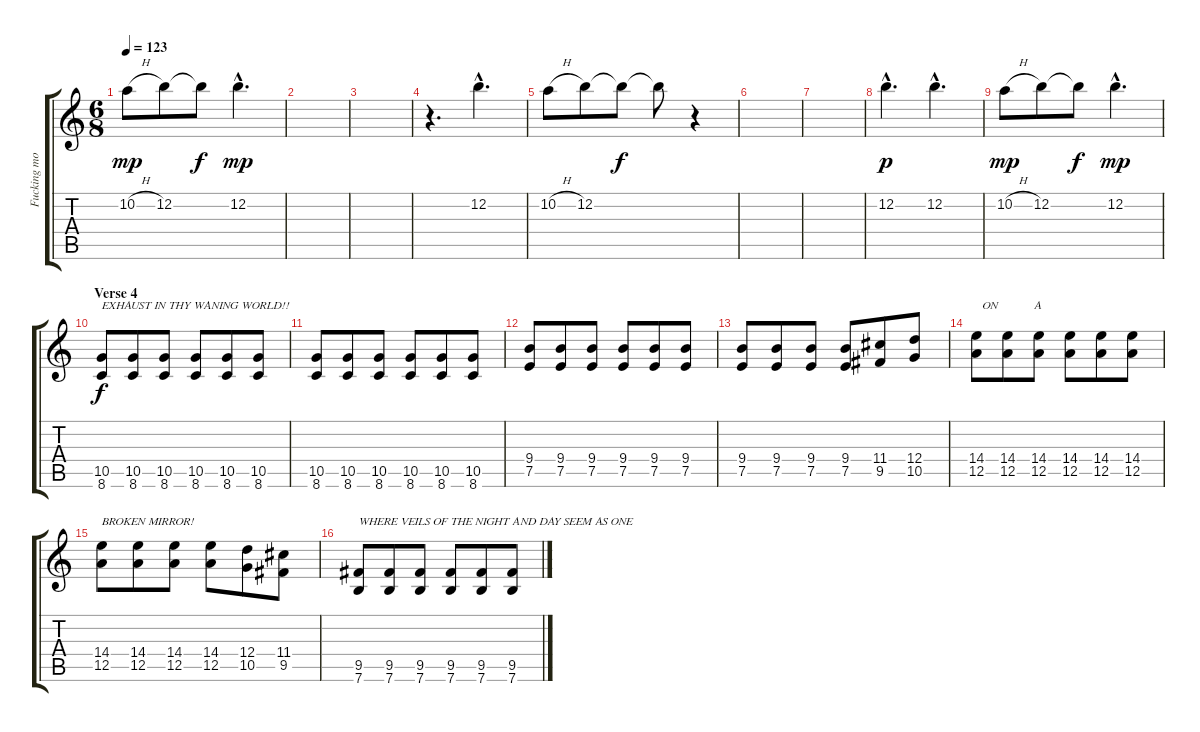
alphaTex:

\track ("Fucking morten!! GOD!!" "Fucking mo") {instrument distortionguitar}
\staff {score tabs}
\tuning (E4 B3 G3 D3 A2 E2) {hide}
\ts (6 8)
\tempo 123
\clef g2
\ks c
10.2{h}.8{dy mp} 12.2.8 12.2{t}.8{dy f} 12.2{hac}.4{d dy mp} |
|
|
r.4{d} 12.2{hac}.4{d} |
10.2{h}.8 12.2.8 12.2{t}.8{dy f} 12.2{t}.8 r.4 |
|
|
12.2{hac}.4{d dy p} 12.2{hac}.4{d} |
10.2{h}.8{dy mp} 12.2.8 12.2{t}.8{dy f} 12.2{hac}.4{d dy mp} |
\section ("" "Verse 4 ")
(10.5 8.6).8{txt "EXHAUST IN THY WANING WORLD!!" dy f volume 13 instrument distortionguitar} (10.5 8.6).8 (10.5 8.6).8 (10.5 8.6).8 (10.5 8.6).8 (10.5 8.6).8 |
(10.5 8.6).8 (10.5 8.6).8 (10.5 8.6).8 (10.5 8.6).8 (10.5 8.6).8 (10.5 8.6).8 |
(9.4 7.5).8 (9.4 7.5).8 (9.4 7.5).8 (9.4 7.5).8 (9.4 7.5).8 (9.4 7.5).8 |
(9.4 7.5).8 (9.4 7.5).8 (9.4 7.5).8 (9.4 7.5).8 (11.4 9.5).8 (12.4 10.5).8 |
(14.4 12.5).8{txt "  ON            A"} (14.4 12.5).8 (14.4 12.5).8 (14.4 12.5).8 (14.4 12.5).8 (14.4 12.5).8 |
(14.4 12.5).8{txt "BROKEN MIRROR!"} (14.4 12.5).8 (14.4 12.5).8 (14.4 12.5).8 (12.4 10.5).8 (11.4 9.5).8 |
(9.5 7.6).8{txt "WHERE VEILS OF THE NIGHT AND DAY SEEM AS ONE"} (9.5 7.6).8 (9.5 7.6).8 (9.5 7.6).8 (9.5 7.6).8 (9.5 7.6).8
